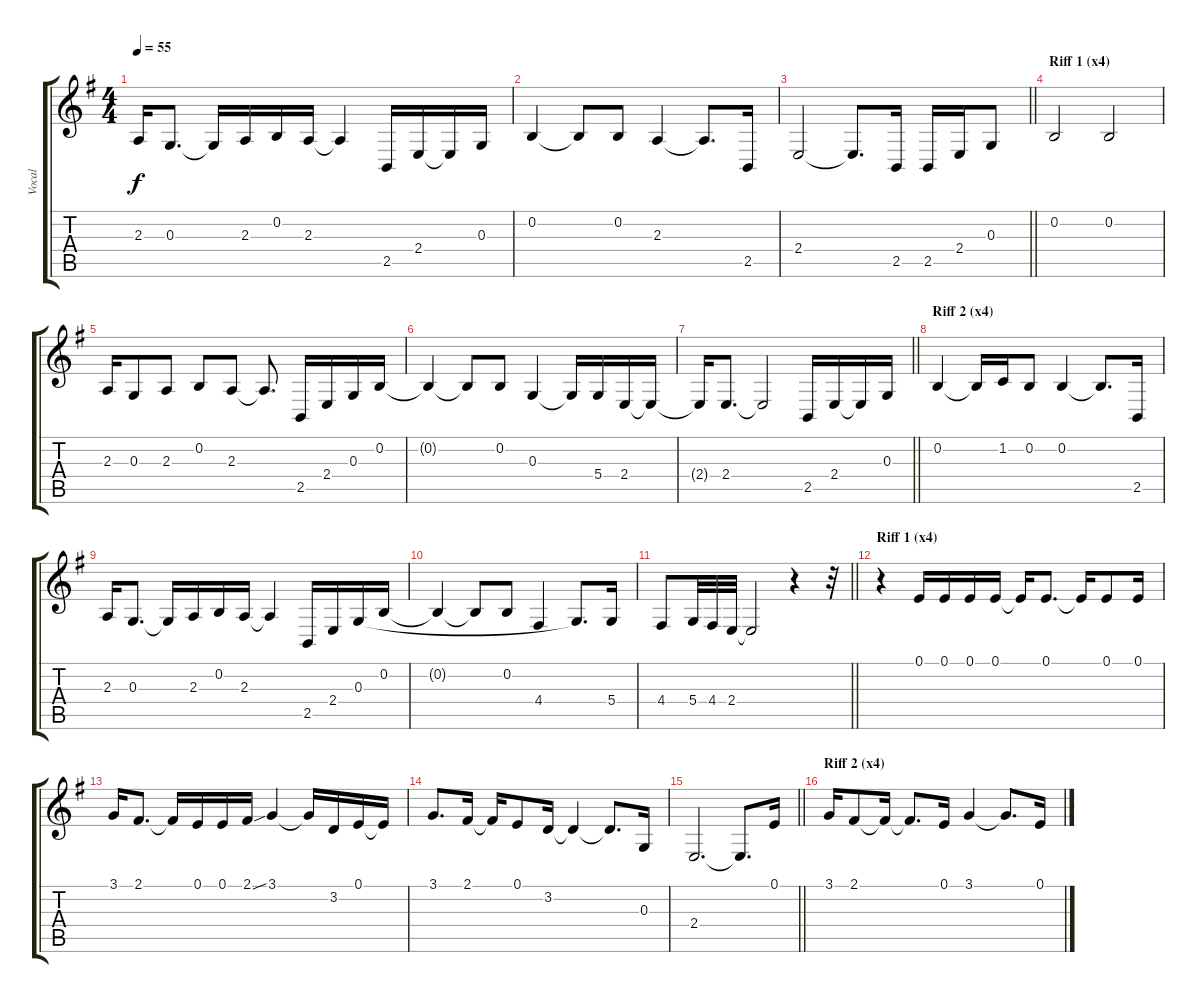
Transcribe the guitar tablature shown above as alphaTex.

\track ("Vocal" "Vocal") {instrument tremolostrings}
\staff {score tabs}
\tuning (E4 B3 G3 D3 A2 E2) {hide}
\ts (4 4)
\tempo 55
\clef g2
\ks eminor
2.3.16{dy f} 0.3.8{d} 0.3{t}.16 2.3.16 0.2.16 2.3.16 2.3{t}.4 2.5.16 2.4.16 2.4{t}.16 0.3.16 |
0.2.4 0.2{t}.8 0.2.8 2.3.4 2.3{t}.8{d} 2.5.16 |
\barLineRight lightlight
2.4.2 2.4{t}.8{d} 2.5.16 2.5.16 2.4.16 0.3.8 |
\section ("" "Riff 1 (x4)")
0.2.2 0.2.2 |
2.3.16 0.3.8 2.3.8 0.2.8 2.3.8 2.3{t}.8{d} 2.5.16 2.4.16 0.3.16 0.2.16 |
0.2{t}.4 0.2{t}.8 0.2.8 0.3.4 0.3{t}.16 5.4.16 2.4.16 2.4{t}.16 |
\barLineRight lightlight
2.4{t}.16 2.4.8{d} 2.4{t}.2 2.5.16 2.4.16 2.4{t}.16 0.3.16 |
\section ("" "Riff 2 (x4)")
0.2.4 0.2{t}.16 1.2.16 0.2.8 0.2.4 0.2{t}.8{d} 2.5.16 |
2.3.16 0.3.8{d} 0.3{t}.16 2.3.16 0.2.16 2.3.16 2.3{t}.4 2.5.16 2.4.16 0.3.16 0.2.16 |
0.2{t}.4 0.2{t}.8 0.2.8 4.4.4 0.3{t}.8{d} 5.4.16 |
\barLineRight lightlight
4.4.8 5.4.32 4.4.32 2.4.32 2.4{t}.2 r.4 r.32 |
\section ("" "Riff 1 (x4)")
r.4 0.1.16 0.1.16 0.1.16 0.1.16 0.1{t}.16 0.1.8{d} 0.1{t}.16 0.1.8 0.1.16 |
3.1.16 2.1.8{d} 2.1{t}.16 0.1.16 0.1.16 2.1{ss}.16 3.1.4 3.1{t}.16 3.2.16 0.1.16 0.1{t}.16 |
3.1.8{d} 2.1.16 2.1{t}.16 0.1.8 3.2.16 3.2{t}.4 3.2{t}.8{d} 0.3.16 |
\barLineRight lightlight
2.4.2{d} 2.4{t}.8{d} 0.1.16 |
\section ("" "Riff 2 (x4)")
3.1.16 2.1.8 2.1{t}.16 2.1{t}.8{d} 0.1.16 3.1.4 3.1{t}.8{d} 0.1.16
